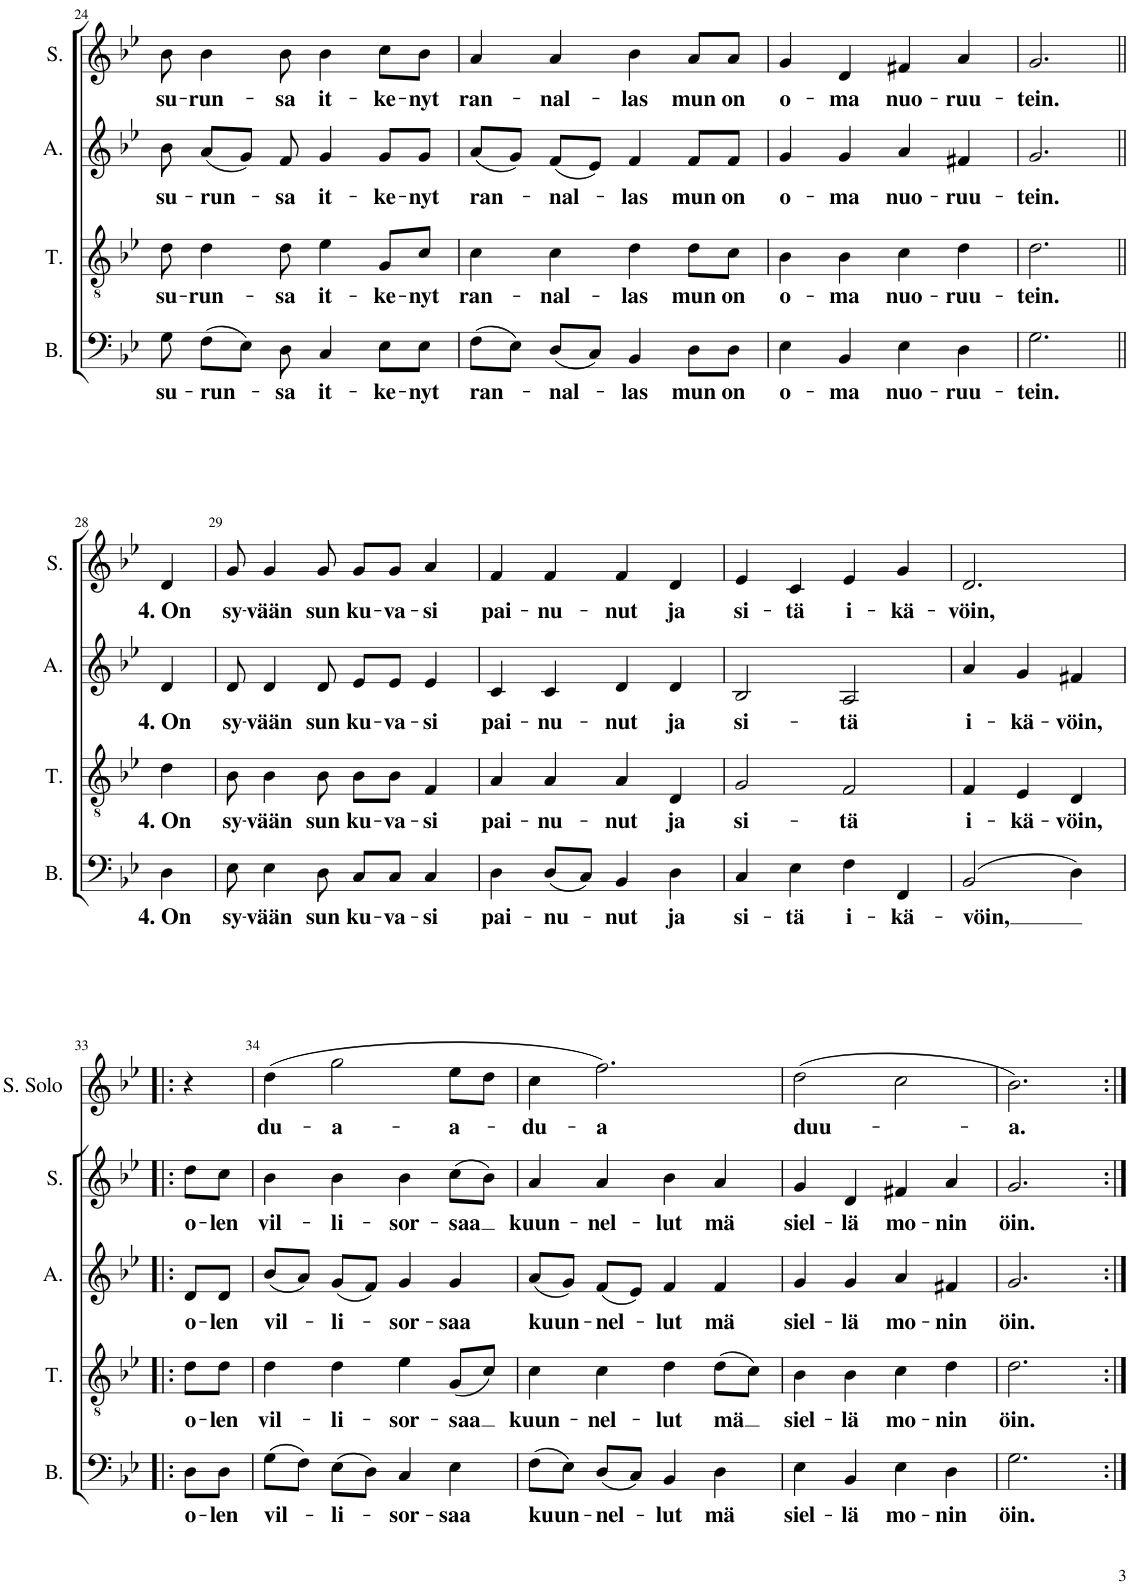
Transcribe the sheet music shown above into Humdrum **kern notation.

**kern	**text	**kern	**text	**kern	**text	**kern	**text	**kern	**text
*part5	*part5	*part4	*part4	*part3	*part3	*part2	*part2	*part1	*part1
*staff5	*staff5	*staff4	*staff4	*staff3	*staff3	*staff2	*staff2	*staff1	*staff1
*I"Bass	*	*I"Tenor	*	*I"Alto	*	*I"Soprano	*	*I"S. Solo	*
*I'B.	*	*I'T.	*	*I'A.	*	*I'S.	*	*I'S. Solo	*
!!LO:PB:g=z
*clefF4	*	*clefGv2	*	*clefG2	*	*clefG2	*	*clefG2	*
*	*	*Trd8c14	*	*	*	*	*	*	*
*k[b-e-]	*	*k[b-e-]	*	*k[b-e-]	*	*k[b-e-]	*	*k[b-e-]	*
*M4/4	*	*M4/4	*	*M4/4	*	*M4/4	*	*M4/4	*
=24	=24	=24	=24	=24	=24	=24	=24	=24	=24
!	!LO:LY:b	!	!LO:LY:b	!	!LO:LY:b	!	!LO:LY:b	!	!
8G\	su-	8d\	su-	8b-\	su-	8b-\	su-	1r	.
!	!LO:LY:b	!	!LO:LY:b	!	!LO:LY:b	!	!LO:LY:b	!	!
(8F\L	-run-	4d\	-run-	(8a/L	-run-	4b-\	-run-	.	.
8E-\J)	.	.	.	8g/J)	.	.	.	.	.
!	!LO:LY:b	!	!LO:LY:b	!	!LO:LY:b	!	!LO:LY:b	!	!
8D\	-sa	8d\	-sa	8f/	-sa	8b-\	-sa	.	.
!	!LO:LY:b	!	!LO:LY:b	!	!LO:LY:b	!	!LO:LY:b	!	!
4C/	it-	4e-\	it-	4g/	it-	4b-\	it-	.	.
!	!LO:LY:b	!	!LO:LY:b	!	!LO:LY:b	!	!LO:LY:b	!	!
8E-\L	-ke-	8G/L	-ke-	8g/L	-ke-	8cc\L	-ke-	.	.
!	!LO:LY:b	!	!LO:LY:b	!	!LO:LY:b	!	!LO:LY:b	!	!
8E-\J	-nyt	8c/J	-nyt	8g/J	-nyt	8b-\J	-nyt	.	.
=25	=25	=25	=25	=25	=25	=25	=25	=25	=25
!	!LO:LY:b	!	!LO:LY:b	!	!LO:LY:b	!	!LO:LY:b	!	!
(8F\L	ran-	4c\	ran-	(8a/L	ran-	4a/	ran-	1r	.
8E-\J)	.	.	.	8g/J)	.	.	.	.	.
!	!LO:LY:b	!	!LO:LY:b	!	!LO:LY:b	!	!LO:LY:b	!	!
(8D/L	-nal-	4c\	-nal-	(8f/L	-nal-	4a/	-nal-	.	.
8C/J)	.	.	.	8e-/J)	.	.	.	.	.
!	!LO:LY:b	!	!LO:LY:b	!	!LO:LY:b	!	!LO:LY:b	!	!
4BB-/	-las	4d\	-las	4f/	-las	4b-\	-las	.	.
!	!LO:LY:b	!	!LO:LY:b	!	!LO:LY:b	!	!LO:LY:b	!	!
8D\L	mun	8d\L	mun	8f/L	mun	8a/L	mun	.	.
!	!LO:LY:b	!	!LO:LY:b	!	!LO:LY:b	!	!LO:LY:b	!	!
8D\J	on	8c\J	on	8f/J	on	8a/J	on	.	.
=26	=26	=26	=26	=26	=26	=26	=26	=26	=26
!	!LO:LY:b	!	!LO:LY:b	!	!LO:LY:b	!	!LO:LY:b	!	!
4E-\	o-	4B-\	o-	4g/	o-	4g/	o-	1r	.
!	!LO:LY:b	!	!LO:LY:b	!	!LO:LY:b	!	!LO:LY:b	!	!
4BB-/	-ma	4B-\	-ma	4g/	-ma	4d/	-ma	.	.
!	!LO:LY:b	!	!LO:LY:b	!	!LO:LY:b	!	!LO:LY:b	!	!
4E-\	nuo-	4c\	nuo-	4a/	nuo-	4f#X/	nuo-	.	.
!	!LO:LY:b	!	!LO:LY:b	!	!LO:LY:b	!	!LO:LY:b	!	!
4D\	-ruu-	4d\	-ruu-	4f#X/	-ruu-	4a/	-ruu-	.	.
=27	=27	=27	=27	=27	=27	=27	=27	=27	=27
!	!LO:LY:b	!	!LO:LY:b	!	!LO:LY:b	!	!LO:LY:b	!	!
2.G\	-tein.	2.d\	-tein.	2.g/	-tein.	2.g/	-tein.	2r	.
.	.	.	.	.	.	.	.	4r	.
!!LO:LB:g=z
=28||	=28||	=28||	=28||	=28||	=28||	=28||	=28||	=28||	=28||
!	!LO:LY:b	!	!LO:LY:b	!	!LO:LY:b	!	!LO:LY:b	!	!
4D\	4. On	4d\	4. On	4d/	4. On	4d/	4. On	4r	.
=29	=29	=29	=29	=29	=29	=29	=29	=29	=29
!	!LO:LY:b	!	!LO:LY:b	!	!LO:LY:b	!	!LO:LY:b	!	!
8E-\	sy-	8B-\	sy-	8d/	sy-	8g/	sy-	1r	.
!	!LO:LY:b	!	!LO:LY:b	!	!LO:LY:b	!	!LO:LY:b	!	!
4E-\	-vään	4B-\	-vään	4d/	-vään	4g/	-vään	.	.
!	!LO:LY:b	!	!LO:LY:b	!	!LO:LY:b	!	!LO:LY:b	!	!
8D\	sun	8B-\	sun	8d/	sun	8g/	sun	.	.
!	!LO:LY:b	!	!LO:LY:b	!	!LO:LY:b	!	!LO:LY:b	!	!
8C/L	ku-	8B-\L	ku-	8e-/L	ku-	8g/L	ku-	.	.
!	!LO:LY:b	!	!LO:LY:b	!	!LO:LY:b	!	!LO:LY:b	!	!
8C/J	-va-	8B-\J	-va-	8e-/J	-va-	8g/J	-va-	.	.
!	!LO:LY:b	!	!LO:LY:b	!	!LO:LY:b	!	!LO:LY:b	!	!
4C/	-si	4F/	-si	4e-/	-si	4a/	-si	.	.
=30	=30	=30	=30	=30	=30	=30	=30	=30	=30
!	!LO:LY:b	!	!LO:LY:b	!	!LO:LY:b	!	!LO:LY:b	!	!
4D\	pai-	4A/	pai-	4c/	pai-	4f/	pai-	1r	.
!	!LO:LY:b	!	!LO:LY:b	!	!LO:LY:b	!	!LO:LY:b	!	!
(8D/L	-nu-	4A/	-nu-	4c/	-nu-	4f/	-nu-	.	.
8C/J)	.	.	.	.	.	.	.	.	.
!	!LO:LY:b	!	!LO:LY:b	!	!LO:LY:b	!	!LO:LY:b	!	!
4BB-/	-nut	4A/	-nut	4d/	-nut	4f/	-nut	.	.
!	!LO:LY:b	!	!LO:LY:b	!	!LO:LY:b	!	!LO:LY:b	!	!
4D\	ja	4D/	ja	4d/	ja	4d/	ja	.	.
=31	=31	=31	=31	=31	=31	=31	=31	=31	=31
!	!LO:LY:b	!	!LO:LY:b	!	!LO:LY:b	!	!LO:LY:b	!	!
4C/	si-	2G/	si-	2B-/	si-	4e-/	si-	1r	.
!	!LO:LY:b	!	!	!	!	!	!LO:LY:b	!	!
4E-\	-tä	.	.	.	.	4c/	-tä	.	.
!	!LO:LY:b	!	!LO:LY:b	!	!LO:LY:b	!	!LO:LY:b	!	!
4F\	i-	2F/	-tä	2A/	-tä	4e-/	i-	.	.
!	!LO:LY:b	!	!	!	!	!	!LO:LY:b	!	!
4FF/	-kä-	.	.	.	.	4g/	-kä-	.	.
=32	=32	=32	=32	=32	=32	=32	=32	=32	=32
!	!LO:LY:b	!	!LO:LY:b	!	!LO:LY:b	!	!LO:LY:b	!	!
(2BB-/	-vöin,	4F/	i-	4a/	i-	2.d/	-vöin,	2r	.
!	!	!	!LO:LY:b	!	!LO:LY:b	!	!	!	!
.	.	4E-/	-kä-	4g/	-kä-	.	.	.	.
!	!	!	!LO:LY:b	!	!LO:LY:b	!	!	!	!
4D\)	.	4D/	-vöin,	4f#X/	-vöin,	.	.	4r	.
!!LO:LB:g=z
=33!|:	=33!|:	=33!|:	=33!|:	=33!|:	=33!|:	=33!|:	=33!|:	=33!|:	=33!|:
!	!LO:LY:b	!	!LO:LY:b	!	!LO:LY:b	!	!LO:LY:b	!	!
8D\L	o-	8d\L	o-	8d/L	o-	8dd\L	o-	4r	.
!	!LO:LY:b	!	!LO:LY:b	!	!LO:LY:b	!	!LO:LY:b	!	!
8D\J	-len	8d\J	-len	8d/J	-len	8cc\J	-len	.	.
=34	=34	=34	=34	=34	=34	=34	=34	=34	=34
!	!LO:LY:b	!	!LO:LY:b	!	!LO:LY:b	!	!LO:LY:b	!	!LO:LY:b
(8G\L	vil-	4d\	vil-	(8b-/L	vil-	4b-\	vil-	(4dd\	du-
8F\J)	.	.	.	8a/J)	.	.	.	.	.
!	!LO:LY:b	!	!LO:LY:b	!	!LO:LY:b	!	!LO:LY:b	!	!LO:LY:b
(8E-\L	-li-	4d\	-li-	(8g/L	-li-	4b-\	-li-	2gg\	-a-
8D\J)	.	.	.	8f/J)	.	.	.	.	.
!	!LO:LY:b	!	!LO:LY:b	!	!LO:LY:b	!	!LO:LY:b	!	!
4C/	-sor-	4e-\	-sor-	4g/	-sor-	4b-\	-sor-	.	.
!	!LO:LY:b	!	!LO:LY:b	!	!LO:LY:b	!	!LO:LY:b	!	!LO:LY:b
4E-\	-saa	(8G/L	-saa	4g/	-saa	(8cc\L	-saa	8ee-\L	-a-
.	.	8c/J)	.	.	.	8b-\J)	.	8dd\J	.
=35	=35	=35	=35	=35	=35	=35	=35	=35	=35
!	!LO:LY:b	!	!LO:LY:b	!	!LO:LY:b	!	!LO:LY:b	!	!LO:LY:b
(8F\L	kuun-	4c\	kuun-	(8a/L	kuun-	4a/	kuun-	4cc\	-du-
8E-\J)	.	.	.	8g/J)	.	.	.	.	.
!	!LO:LY:b	!	!LO:LY:b	!	!LO:LY:b	!	!LO:LY:b	!	!LO:LY:b
(8D/L	-nel-	4c\	-nel-	(8f/L	-nel-	4a/	-nel-	2.ff\)	-a
8C/J)	.	.	.	8e-/J)	.	.	.	.	.
!	!LO:LY:b	!	!LO:LY:b	!	!LO:LY:b	!	!LO:LY:b	!	!
4BB-/	-lut	4d\	-lut	4f/	-lut	4b-\	-lut	.	.
!	!LO:LY:b	!	!LO:LY:b	!	!LO:LY:b	!	!LO:LY:b	!	!
4D\	mä	(8d\L	mä	4f/	mä	4a/	mä	.	.
.	.	8c\J)	.	.	.	.	.	.	.
=36	=36	=36	=36	=36	=36	=36	=36	=36	=36
!	!LO:LY:b	!	!LO:LY:b	!	!LO:LY:b	!	!LO:LY:b	!	!LO:LY:b
4E-\	siel-	4B-\	siel-	4g/	siel-	4g/	siel-	(2dd\	duu-
!	!LO:LY:b	!	!LO:LY:b	!	!LO:LY:b	!	!LO:LY:b	!	!
4BB-/	-lä	4B-\	-lä	4g/	-lä	4d/	-lä	.	.
!	!LO:LY:b	!	!LO:LY:b	!	!LO:LY:b	!	!LO:LY:b	!	!
4E-\	mo-	4c\	mo-	4a/	mo-	4f#X/	mo-	2cc\	.
!	!LO:LY:b	!	!LO:LY:b	!	!LO:LY:b	!	!LO:LY:b	!	!
4D\	-nin	4d\	-nin	4f#X/	-nin	4a/	-nin	.	.
=37	=37	=37	=37	=37	=37	=37	=37	=37	=37
!	!LO:LY:b	!	!LO:LY:b	!	!LO:LY:b	!	!LO:LY:b	!	!LO:LY:b
2.G\	öin.	2.d\	öin.	2.g/	öin.	2.g/	öin.	2.b-\)	-a.
=:|!	=:|!	=:|!	=:|!	=:|!	=:|!	=:|!	=:|!	=:|!	=:|!
*-	*-	*-	*-	*-	*-	*-	*-	*-	*-
